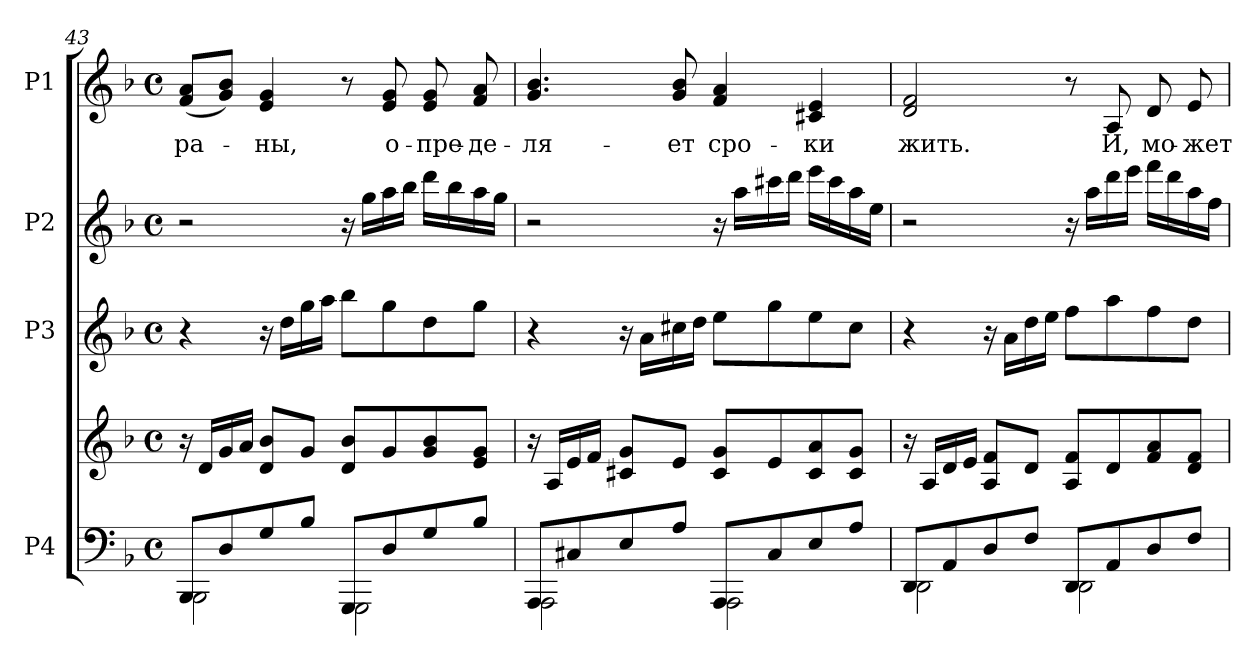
**kern	**kern	**kern	**kern	**kern	**text
*part4	*part4	*part3	*part2	*part1	*part1
*staff5	*staff4	*staff3	*staff2	*staff1	*staff1
*I"P4	*	*I"P3	*I"P2	*I"P1	*
*clefF4	*clefG2	*clefG2	*clefG2	*clefG2	*
*k[b-]	*k[b-]	*k[b-]	*k[b-]	*k[b-]	*
*F:	*F:	*F:	*F:	*F:	*
*M4/4	*M4/4	*M4/4	*M4/4	*M4/4	*
*met(c)	*met(c)	*met(c)	*met(c)	*met(c)	*
=43	=43	=43	=43	=43	=43
*^	*	*	*	*	*
!	!	!	!	!	!	!LO:LY:b:color=#000000
8BBB-i/L	2BBB-i\	16r	4r	2r	(8fi/ 8aiL	ра-
.	.	16di/LL	.	.	.	.
8Di/	.	16gi/	.	.	8gi/ 8b-iJ)	.
.	.	16ai/JJ	.	.	.	.
!	!	!	!	!	!	!LO:LY:b:color=#000000
8Gi/	.	8di/ 8b-iL	16r	.	4ei/ 4gi	-ны,
.	.	.	16ddi\LL	.	.	.
8B-i/J	.	8gi/J	16ggi\	.	.	.
.	.	.	16aai\JJ	.	.	.
8GGGi/L	2GGGi\	8di/ 8b-iL	8bb-i\L	16r	8r	.
.	.	.	.	16ggi\LL	.	.
!	!	!	!	!	!	!LO:LY:b:color=#000000
8Di/	.	8gi/	8ggi\	16aai\	8ei/ 8gi	о-
.	.	.	.	16bb-i\JJ	.	.
!	!	!	!	!	!	!LO:LY:b:color=#000000
8Gi/	.	8gi/ 8b-i	8ddi\	16dddi\LL	8ei/ 8gi	-пре-
.	.	.	.	16bb-i\	.	.
!	!	!	!	!	!	!LO:LY:b:color=#000000
8B-i/J	.	8ei/ 8giJ	8ggi\J	16aai\	8fi/ 8ai	-де-
.	.	.	.	16ggi\JJ	.	.
=44	=44	=44	=44	=44	=44	=44
!	!	!	!	!	!	!LO:LY:b:color=#000000
8AAAi/L	2AAAi\	16r	4r	2r	4.gi/ 4.b-i	-ля-
.	.	16Ai/LL	.	.	.	.
8C#Xi/	.	16ei/	.	.	.	.
.	.	16fi/JJ	.	.	.	.
8Ei/	.	8c#Xi/ 8giL	16r	.	.	.
.	.	.	16ai\LL	.	.	.
!	!	!	!	!	!	!LO:LY:b:color=#000000
8Ai/J	.	8ei/J	16cc#Xi\	.	8gi/ 8b-i	-ет
.	.	.	16ddi\JJ	.	.	.
!	!	!	!	!	!	!LO:LY:b:color=#000000
8AAAi/L	2AAAi\	8c#i/ 8giL	8eei\L	16r	4fi/ 4ai	сро-
.	.	.	.	16aai\LL	.	.
8C#i/	.	8ei/	8ggi\	16ccc#Xi\	.	.
.	.	.	.	16dddi\JJ	.	.
!	!	!	!	!	!	!LO:LY:b:color=#000000
8Ei/	.	8c#i/ 8ai	8eei\	16eeei\LL	4c#Xi/ 4ei	-ки
.	.	.	.	16ccc#i\	.	.
8Ai/J	.	8c#i/ 8giJ	8cc#i\J	16aai\	.	.
.	.	.	.	16eei\JJ	.	.
=45	=45	=45	=45	=45	=45	=45
!	!	!	!	!	!	!LO:LY:b:color=#000000
8DDi/L	2DDi\	16r	4r	2r	2di/ 2fi	жить.
.	.	16Ai/LL	.	.	.	.
8AAi/	.	16di/	.	.	.	.
.	.	16ei/JJ	.	.	.	.
8Di/	.	8Ai/ 8fiL	16r	.	.	.
.	.	.	16ai\LL	.	.	.
8Fi/J	.	8di/J	16ddi\	.	.	.
.	.	.	16eei\JJ	.	.	.
8DDi/L	2DDi\	8Ai/ 8fiL	8ffi\L	16r	8r	.
.	.	.	.	16aai\LL	.	.
!	!	!	!	!	!	!LO:LY:b:color=#000000
8AAi/	.	8di/	8aai\	16dddi\	8Ai/	И,
.	.	.	.	16eeei\JJ	.	.
!	!	!	!	!	!	!LO:LY:b:color=#000000
8Di/	.	8fi/ 8ai	8ffi\	16fffi\LL	8di/	мо-
.	.	.	.	16dddi\	.	.
!	!	!	!	!	!	!LO:LY:b:color=#000000
8Fi/J	.	8di/ 8fiJ	8ddi\J	16aai\	8ei/	-жет
.	.	.	.	16ffi\JJ	.	.
*v	*v	*	*	*	*	*
=	=	=	=	=	=
*-	*-	*-	*-	*-	*-
